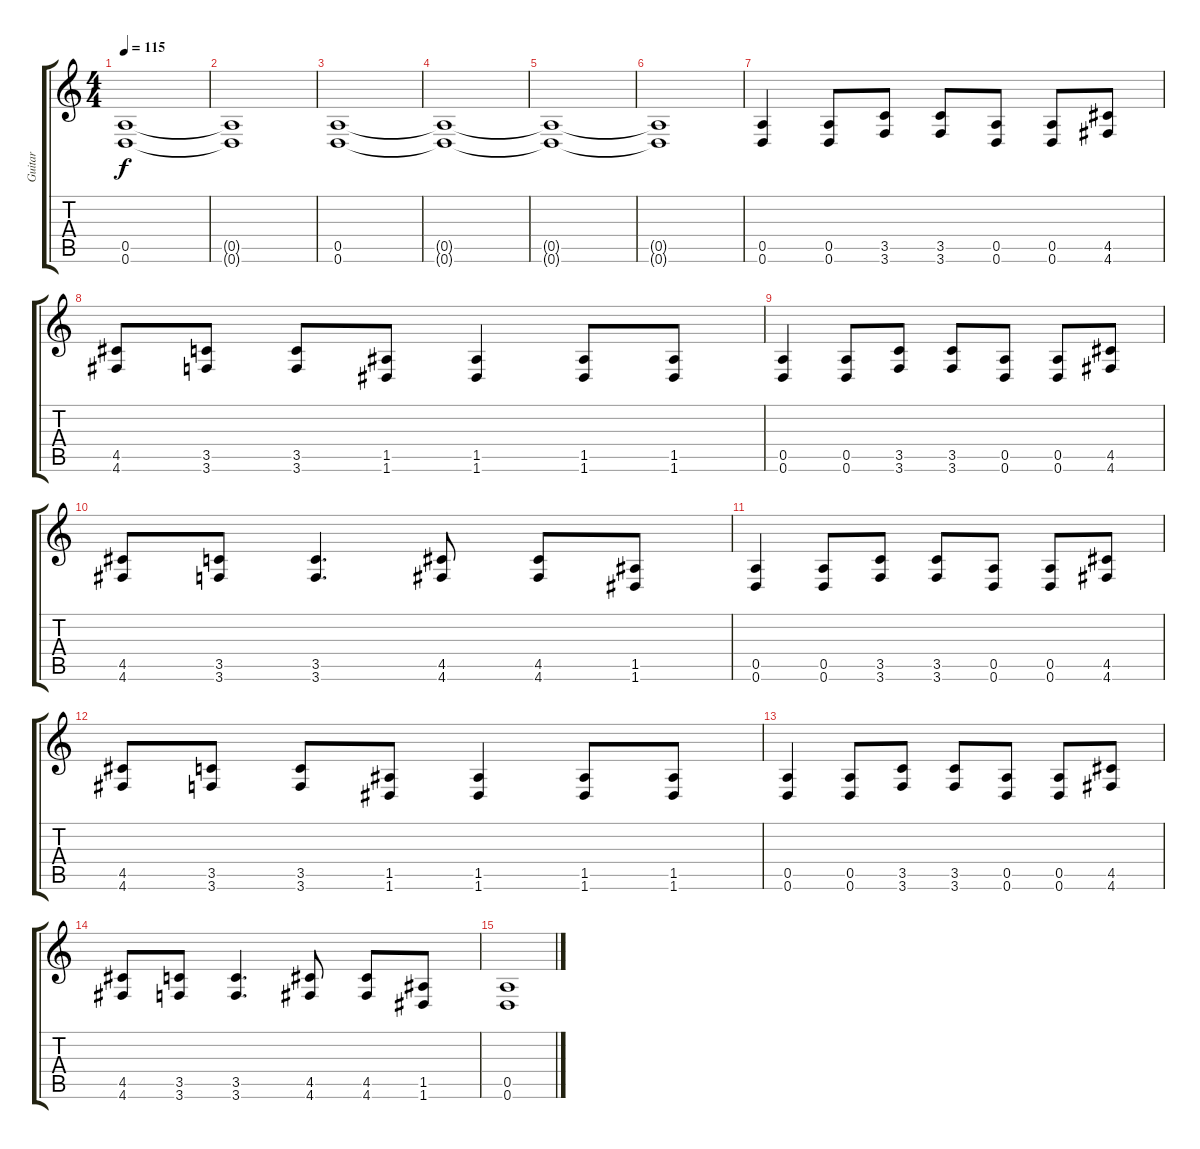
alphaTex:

\track ("Guitar" "Guitar") {instrument distortionguitar}
\staff {score tabs}
\tuning (E4 B3 G3 D3 A2 D2) {hide}
\ts (4 4)
\tempo 115
\clef g2
\ks c
(0.5{t} 0.6{t}).1{dy f} |
(0.5{t} 0.6{t}).1 |
(0.5 0.6).1 |
(0.5{t} 0.6{t}).1 |
(0.5{t} 0.6{t}).1 |
(0.5{t} 0.6{t}).1 |
(0.5 0.6).4 (0.5 0.6).8 (3.5 3.6).8 (3.5 3.6).8 (0.5 0.6).8 (0.5 0.6).8 (4.5 4.6).8 |
(4.5 4.6).8 (3.5 3.6).8 (3.5 3.6).8 (1.5 1.6).8 (1.5 1.6).4 (1.5 1.6).8 (1.5 1.6).8 |
(0.5 0.6).4 (0.5 0.6).8 (3.5 3.6).8 (3.5 3.6).8 (0.5 0.6).8 (0.5 0.6).8 (4.5 4.6).8 |
(4.5 4.6).8 (3.5 3.6).8 (3.5 3.6).4{d} (4.5 4.6).8 (4.5 4.6).8 (1.5 1.6).8 |
(0.5 0.6).4 (0.5 0.6).8 (3.5 3.6).8 (3.5 3.6).8 (0.5 0.6).8 (0.5 0.6).8 (4.5 4.6).8 |
(4.5 4.6).8 (3.5 3.6).8 (3.5 3.6).8 (1.5 1.6).8 (1.5 1.6).4 (1.5 1.6).8 (1.5 1.6).8 |
(0.5 0.6).4 (0.5 0.6).8 (3.5 3.6).8 (3.5 3.6).8 (0.5 0.6).8 (0.5 0.6).8 (4.5 4.6).8 |
(4.5 4.6).8 (3.5 3.6).8 (3.5 3.6).4{d} (4.5 4.6).8 (4.5 4.6).8 (1.5 1.6).8 |
(0.5 0.6).1
